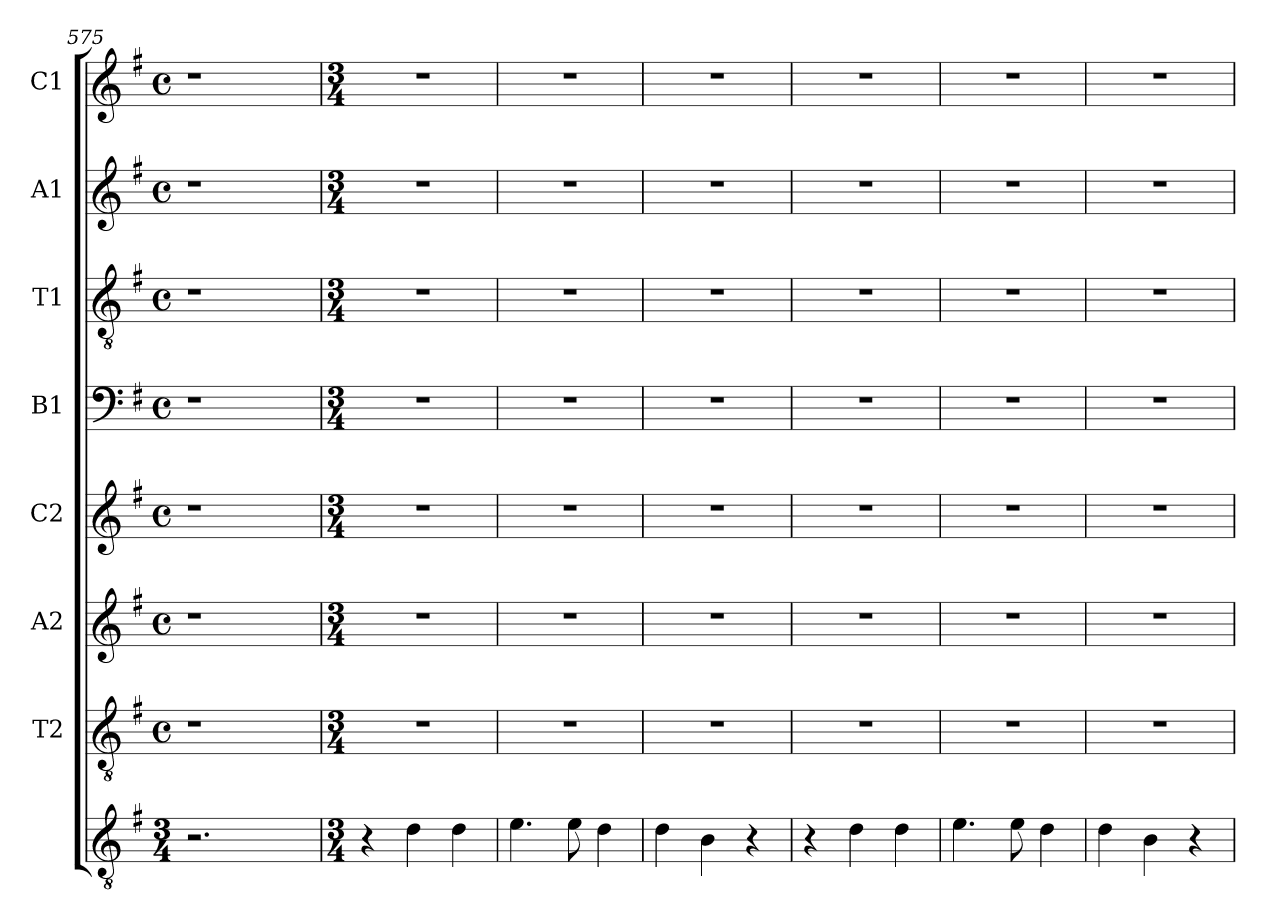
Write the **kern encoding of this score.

**kern	**kern	**kern	**kern	**kern	**kern	**kern	**kern
*part8	*part7	*part6	*part5	*part4	*part3	*part2	*part1
*staff8	*staff7	*staff6	*staff5	*staff4	*staff3	*staff2	*staff1
*	*I"T2	*I"A2	*I"C2	*I"B1	*I"T1	*I"A1	*I"C1
*	*I'T2	*I'A2	*I'C2	*I'B1	*I'T1	*I'A1	*I'C1
*clefGv2	*clefGv2	*clefG2	*clefG2	*clefF4	*clefGv2	*clefG2	*clefG2
*k[f#]	*k[f#]	*k[f#]	*k[f#]	*k[f#]	*k[f#]	*k[f#]	*k[f#]
*G:	*G:	*G:	*G:	*G:	*G:	*G:	*G:
*M3/4	*M4/4	*M4/4	*M4/4	*M4/4	*M4/4	*M4/4	*M4/4
*	*met(c)	*met(c)	*met(c)	*met(c)	*met(c)	*met(c)	*met(c)
=575	=575	=575	=575	=575	=575	=575	=575
2.r	1r	1r	1r	1r	1r	1r	1r
4ryy	.	.	.	.	.	.	.
=576	=576	=576	=576	=576	=576	=576	=576
*M3/4	*M3/4	*M3/4	*M3/4	*M3/4	*M3/4	*M3/4	*M3/4
4r	2.r	2.r	2.r	2.r	2.r	2.r	2.r
4d\	.	.	.	.	.	.	.
4d\	.	.	.	.	.	.	.
=577	=577	=577	=577	=577	=577	=577	=577
4.e\	2.r	2.r	2.r	2.r	2.r	2.r	2.r
8e\	.	.	.	.	.	.	.
4d\	.	.	.	.	.	.	.
=578	=578	=578	=578	=578	=578	=578	=578
4d\	2.r	2.r	2.r	2.r	2.r	2.r	2.r
4B\	.	.	.	.	.	.	.
4r	.	.	.	.	.	.	.
=579	=579	=579	=579	=579	=579	=579	=579
4r	2.r	2.r	2.r	2.r	2.r	2.r	2.r
4d\	.	.	.	.	.	.	.
4d\	.	.	.	.	.	.	.
=580	=580	=580	=580	=580	=580	=580	=580
4.e\	2.r	2.r	2.r	2.r	2.r	2.r	2.r
8e\	.	.	.	.	.	.	.
4d\	.	.	.	.	.	.	.
!!LO:LB:g=z
=581	=581	=581	=581	=581	=581	=581	=581
4d\	2.r	2.r	2.r	2.r	2.r	2.r	2.r
4B\	.	.	.	.	.	.	.
4r	.	.	.	.	.	.	.
=	=	=	=	=	=	=	=
*-	*-	*-	*-	*-	*-	*-	*-
